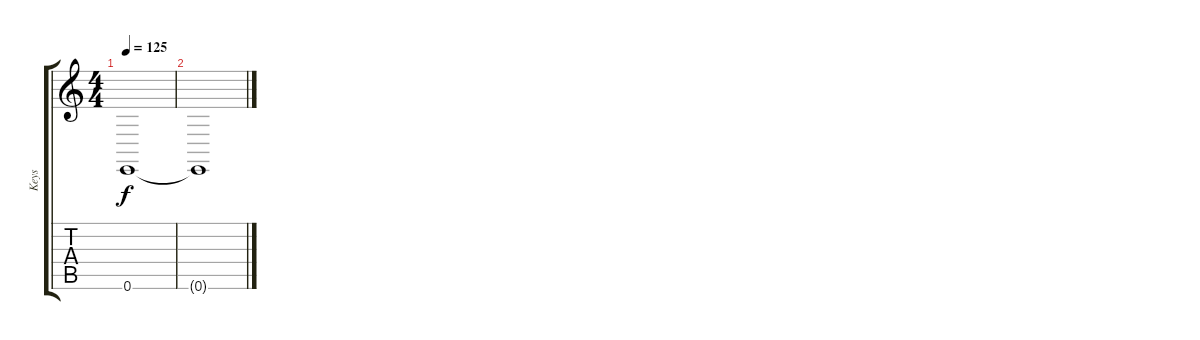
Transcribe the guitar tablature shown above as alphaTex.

\track ("Keys" "Keys") {instrument stringensemble1}
\staff {score tabs}
\tuning (E4 B3 G3 D3 A2 E2) {hide}
\ts (4 4)
\tempo 125
\clef g2
\ks c
0.6{t}.1{dy f} |
0.6{t}.1
